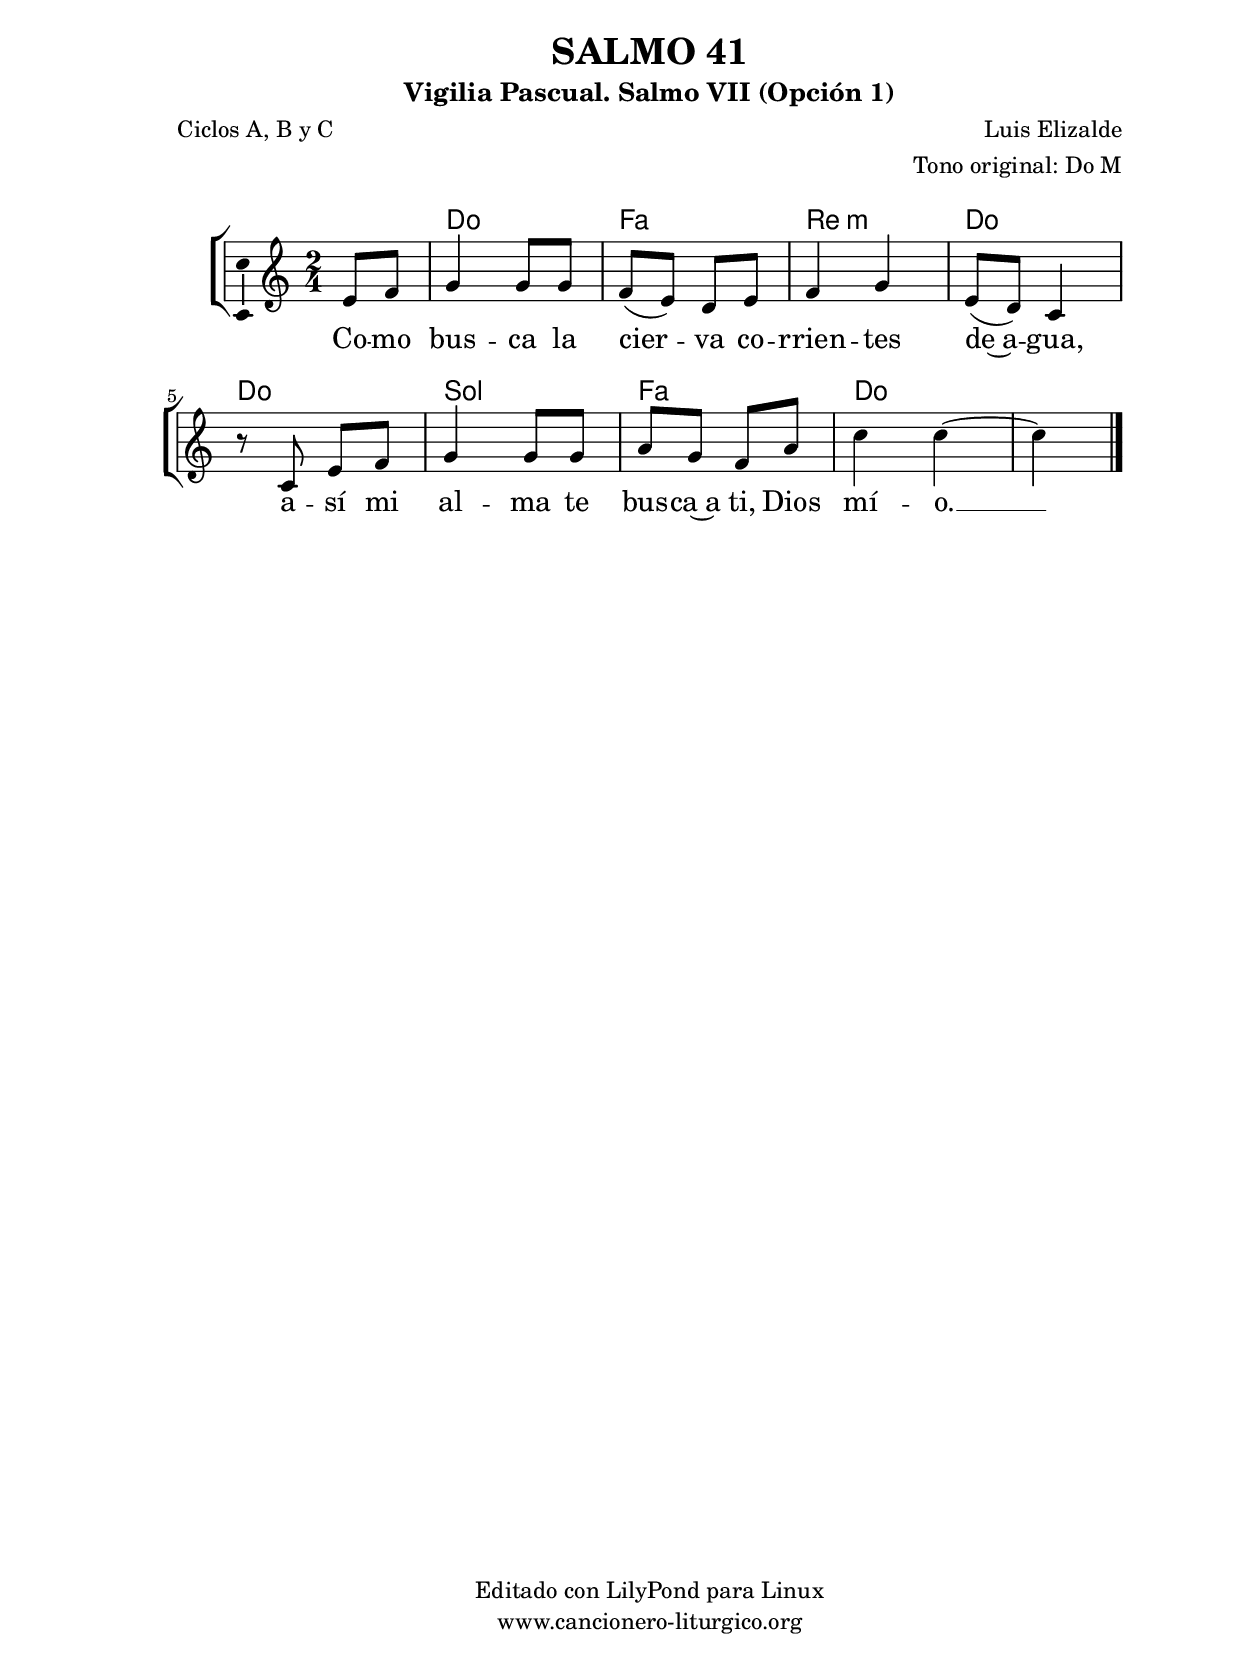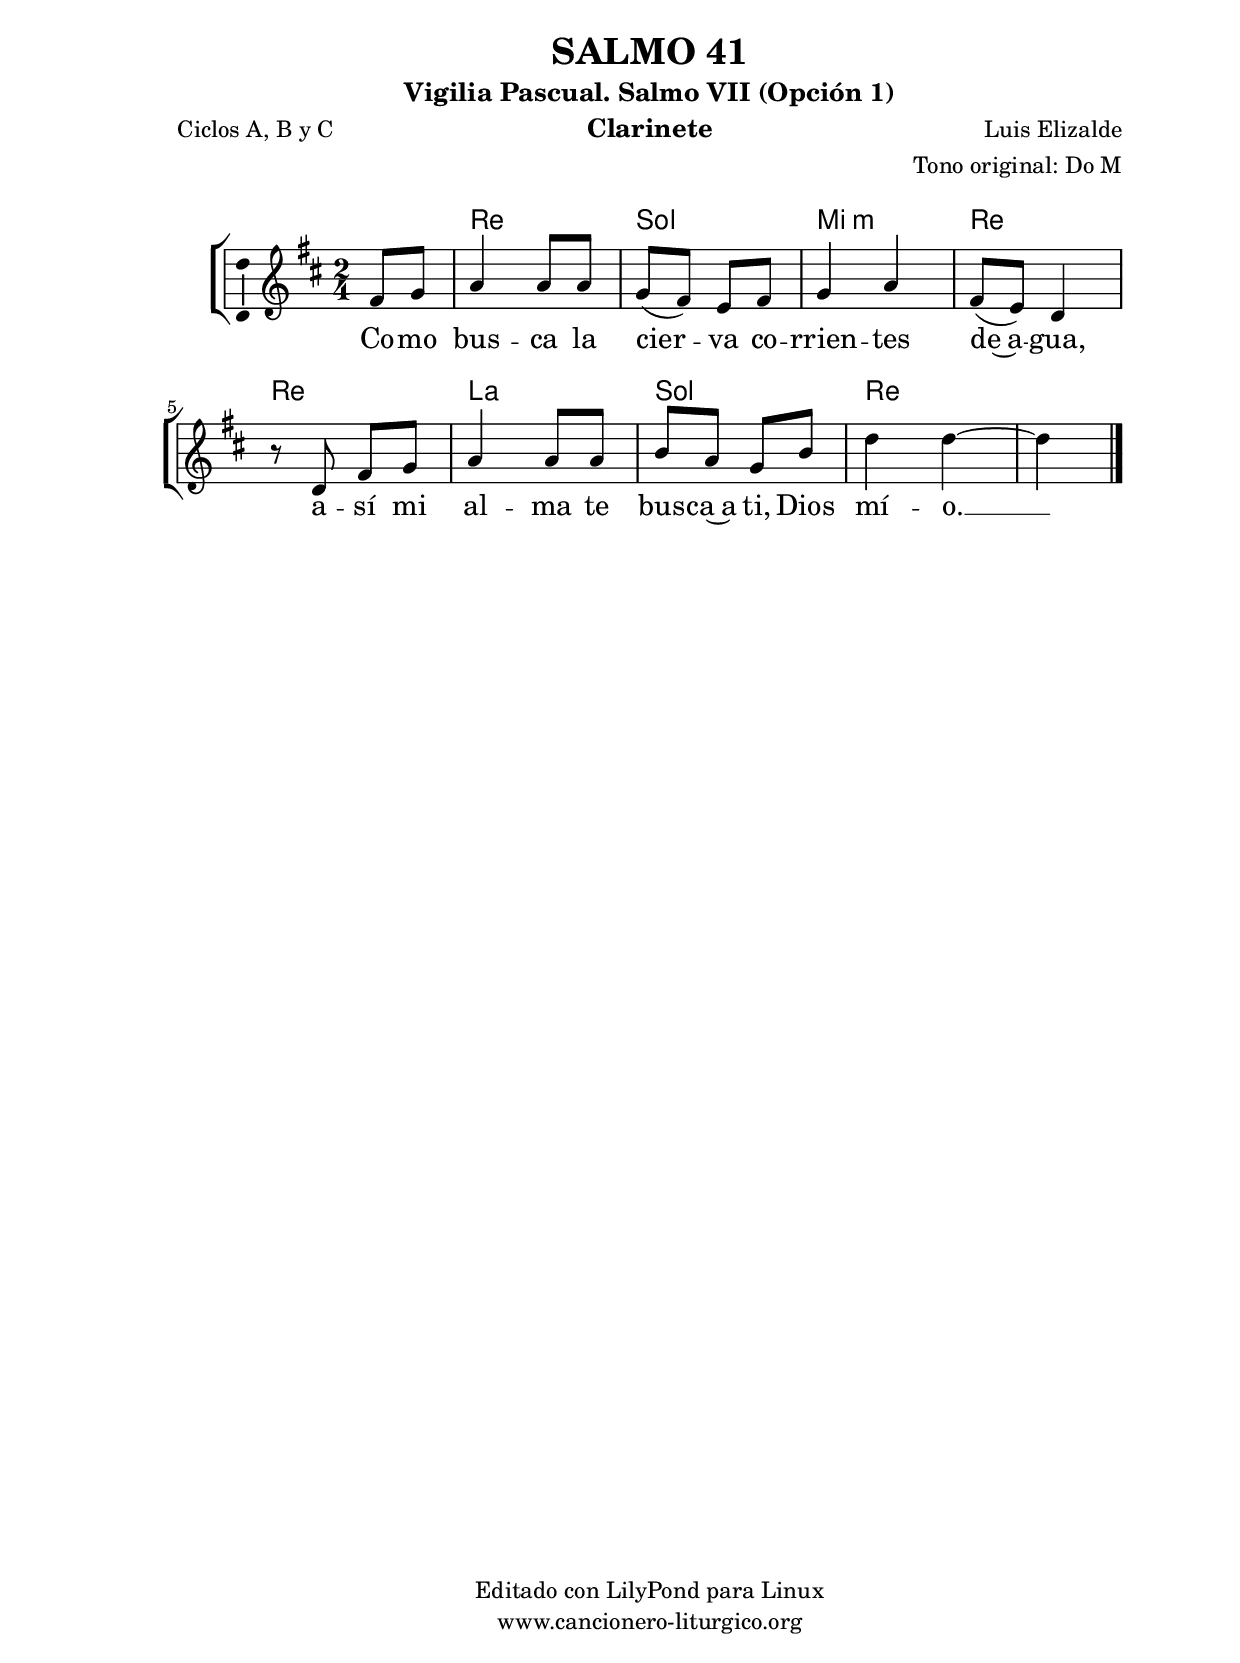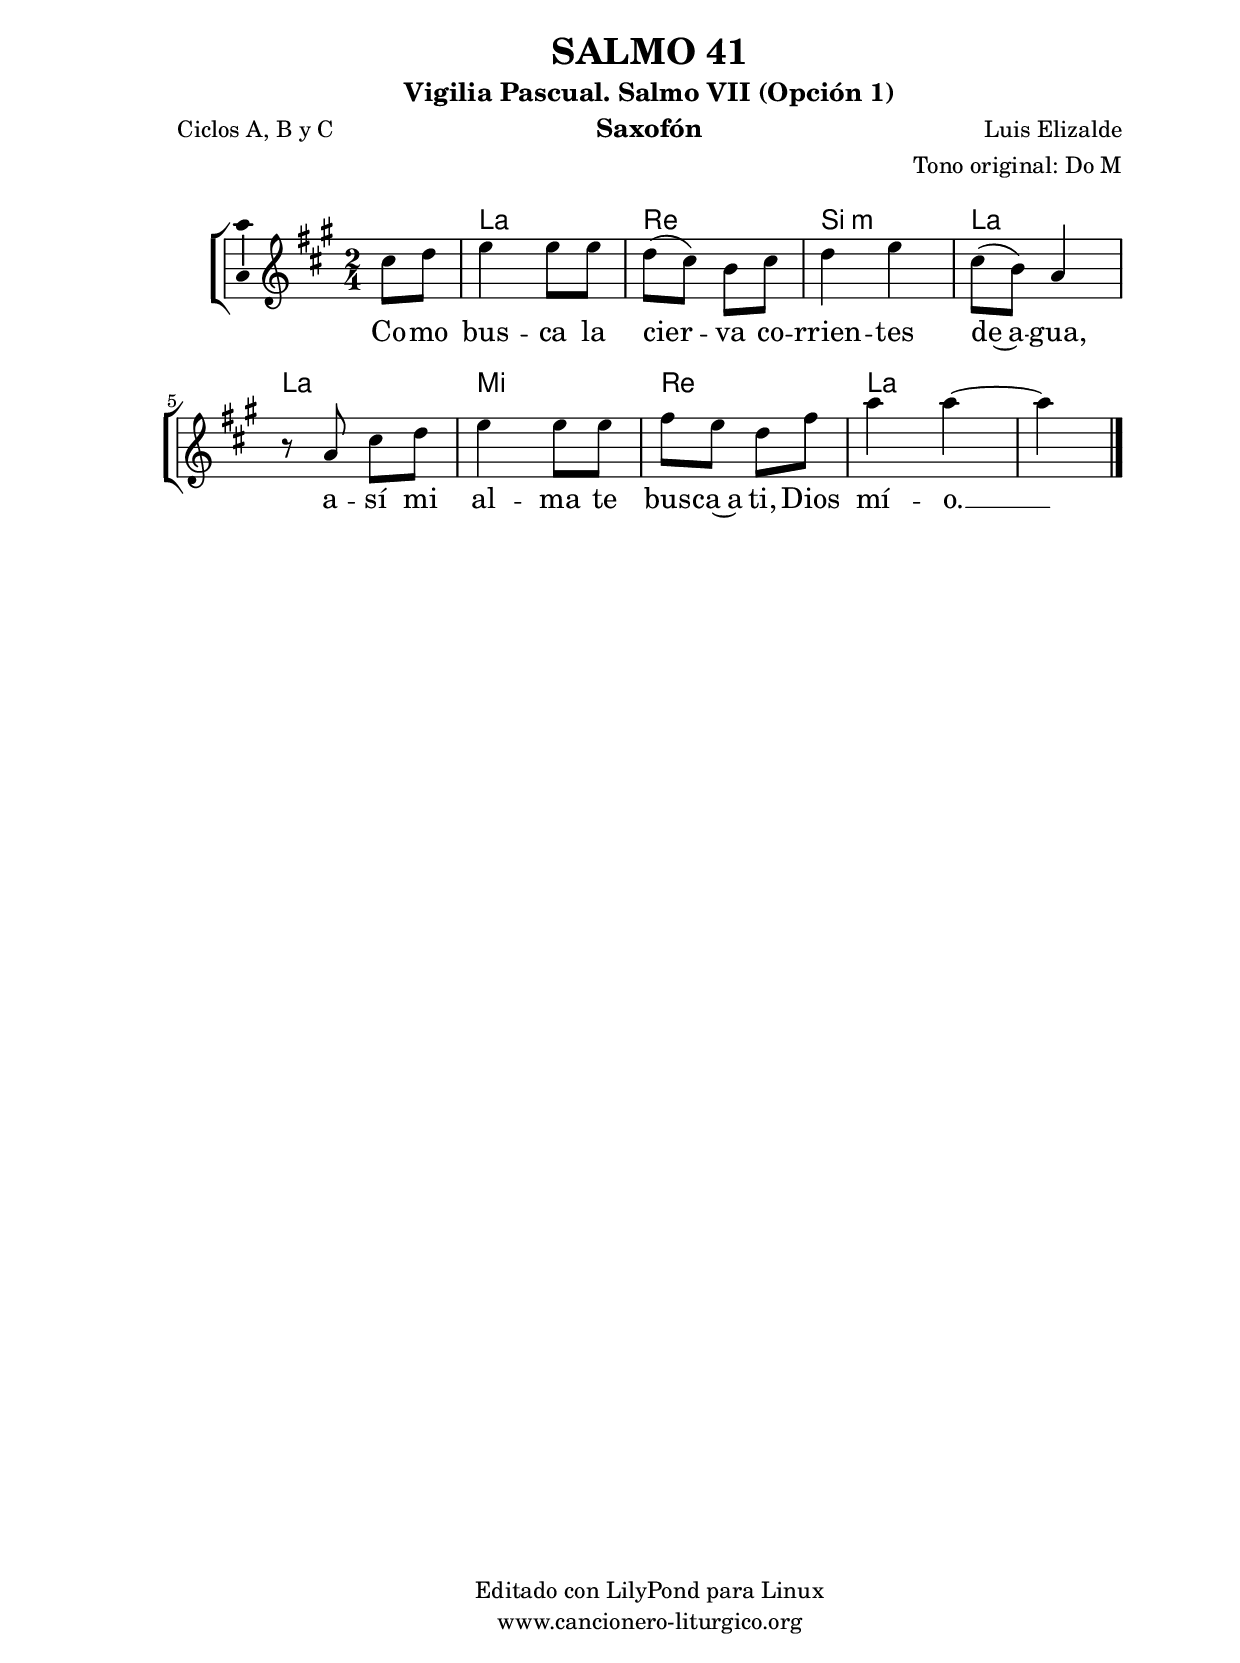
%
%para convertir .midi en .wav:
%timidity filename.midi -Ow -o finename.wav
%
%
%Para convertir de .wav a .mp3:
%lame -h -m j filename.wav
%
%
%para escuchar el midi:
%timidity nombrefichero.midi
%


%versión de lilypond para la que se ha escrito esta partitura:
\version "2.16.0"

	%Tamaño papel
	#(set-default-paper-size "a4")
	%Tamaño partitura
	#(set-global-staff-size 20)
	%No responde al pulsar sobre una nota
	#(ly:set-option 'point-and-click #f)

%parámetros del encabezamiento:
\header {
	title = "SALMO 41"
	subtitle = "Vigilia Pascual. Salmo VII (Opción 1)"
	composer = "Luis Elizalde"
	poet = "Ciclos A, B y C"
	meter = ""
	arranger = "Tono original: Do M"
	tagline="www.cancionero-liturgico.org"
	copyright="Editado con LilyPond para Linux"
	tiempo = "Pascua"
	usos = "Salmo"
	letra = "Como busca la cierva corrientes de agua, así mi alma te busca a ti, Dios mío."
	}

%parámetros asociados al papel:
\paper  {
	oddHeaderMarkup = \markup {\fill-line { \on-the-fly #not-first-page \fromproperty #'header:title \on-the-fly #not-first-page \fromproperty #'header:composer }}
	evenHeaderMarkup = \markup {\fill-line { \fromproperty #'header:composer \fromproperty #'header:title }}
	#(set-paper-size "a4")
	print-page-number = ##f
	first-page-number = 1
	print-first-page-number = ##f
%	head-separation = 3.0 \cm
	top-margin = 2.0 \cm
	bottom-margin = 0.5\cm
%%%	bottom-margin = -1.0\cm
	left-margin = 3.0 \cm
	line-width = 16.0 \cm 
	indent = 8\mm
	interscoreline = 2.\mm
	between-system-space = 15\mm
%	para que las partituras no llenen la hoja:
	ragged-bottom = ##t
%	idem para la última hoja:
	ragged-last-bottom = ##f
%	para que las partituras llenen el ancho del papel:
	ragged-last = ##f
	after-title-space = 2.5 \cm
%page-count=1
%system-count=8

	%Flexible Vertical Spacing
%	markup-markup-spacing =
%	#'((basic-distance . 15) (minimum-distance . 15) (padding . 3))
	markup-system-spacing =
	#'((basic-distance . 15) (minimum-distance . 15) (padding . 3))
	system-system-spacing =
	#'((basic-distance . 15) (minimum-distance . 15) (padding . 3))
	score-system-spacing =
	#'((basic-distance . 15) (minimum-distance . 15) (padding . 5))
%	top-system-spacing = % header
%	#'((basic-distance . 8) (minimum-distance . 0) (padding . 3))
%	top-markup-spacing =
%	#'((basic-distance . 20) (minimum-distance . 20) (padding . 3))
	last-bottom-spacing = % footer
	#'((basic-distance . 5) (minimum-distance . 5) (padding . 3))
%	score-markup-spacing =
%	#'((basic-distance . 16) (minimum-distance . 13) (padding . 3))

	}


%parámetros que afectan a toda la partitura:
global =  {
	%clave de sol (G):
	\clef G
	%armadura:
%	\transpose c a
	\key c \major
	\tempo 4=90
	\set Score.tempoHideNote = ##t
	}


acordes = {
	\italianChords
	\chordmode {
%	\transpose c a
{

s4
c2 f d:m c c g f c c4 %s4

	}
	}
}

melodia = 
%\transpose c a
{
	\relative c'{

\time 2/4
\partial4
e8 f
g4 g8 g
f8 (e) d e
f4 g
e8 (d) c4
r8 c8 e f
g4 g8 g
a8 g f a
c4 c~
c4 %s4

	\bar "|."
	}
	}


texto = \lyricmode {
Co -- mo bus -- ca la cier -- va co -- rrien -- tes de~a -- gua,
a -- sí mi al -- ma te bus -- ca~a ti, Dios mí -- o. __
	}


acordesStaff = \context ChordNames = acordesStaff <<
	\set chordChanges = ##t
	\acordes
	>>


vozStaff = \context Voice = vozStaff
\with {\consists "Ambitus_engraver"}
<<
%	\set Staff.instrumentName = ""
%	\set Staff.shortInstrumentName = ""
%	\set Staff.midiInstrument = #"clarinet"
%	\set Staff.midiInstrument = #"cello"
%	\set Staff.midiInstrument = #"flute"
	\set Staff.midiInstrument = #"electric guitar (jazz)"
%	\set Staff.midiInstrument = #"english horn"
%	\set Staff.midiInstrument = #"violin"
%	\set Staff.midiInstrument = #"glockenspiel"
	\set Staff.midiMinimumVolume = #0.7
	\set Staff.midiMaximumVolume = #0.9
	\global
	\melodia
	>>


textoStaff = \context Lyrics = textoStaff <<
	\lyricsto vozStaff \texto
	>>

\book {
	\score {
		\context ChoirStaff {
			\override StaffGroup.SystemStartBracket #'collapse-height = #1
			\override Score.SystemStartBar #'collapse-height = #1
			<<
			\acordesStaff
			\vozStaff
			\textoStaff
			>>
			}
		\layout {
	    		\context {
				\Lyrics
				\override LyricText #'font-size = #2
				}
	   		 \context {
				\Score
				%fontSize = #3
				\override StaffSymbol #'staff-space = #(magstep +3)
				%\override Beam #'thickness = #0.55
				%\override SpacingSpanner #'spacing-increment = #1.0
				%\override Slur #'height-limit = #1.5
				}
			}
		}
	\score {
		\unfoldRepeats
		\context ChoirStaff {
			<<
			\acordesStaff
			\vozStaff
			>>
			}
		\midi {
	  		\context {
	  			\Score
				tempoWholesPerMinute = #(ly:make-moment 70 4)
				}
			}
		}
	}

%Partitura para clarinete
#(define output-suffix "C")
\book {
	\header{
		instrument = "Clarinete"
		}
	\score {
		\context ChoirStaff {
			\override StaffGroup.SystemStartBracket #'collapse-height = #1
			\override Score.SystemStartBar #'collapse-height = #1
\transpose c d
			<<
			\acordesStaff
			\vozStaff
			\textoStaff
			>>
			}
		\layout {
	    		\context {
				\Lyrics
				\override LyricText #'font-size = #2
				}
	   		 \context {
				\Score
				%fontSize = #3
				\override StaffSymbol #'staff-space = #(magstep +3)
				%\override Beam #'thickness = #0.55
				%\override SpacingSpanner #'spacing-increment = #1.0
				%\override Slur #'height-limit = #1.5
				}
			}
		}
	}

%Partitura para saxofón
#(define output-suffix "S")
\book {
	\header{
		instrument = "Saxofón"
		}
	\score {
		\context ChoirStaff {
			\override StaffGroup.SystemStartBracket #'collapse-height = #1
			\override Score.SystemStartBar #'collapse-height = #1
\transpose c a
			<<
			\acordesStaff
			\vozStaff
			\textoStaff
			>>
			}
		\layout {
	    		\context {
				\Lyrics
				\override LyricText #'font-size = #2
				}
	   		 \context {
				\Score
				%fontSize = #3
				\override StaffSymbol #'staff-space = #(magstep +3)
				%\override Beam #'thickness = #0.55
				%\override SpacingSpanner #'spacing-increment = #1.0
				%\override Slur #'height-limit = #1.5
				}
			}
		}
	}

